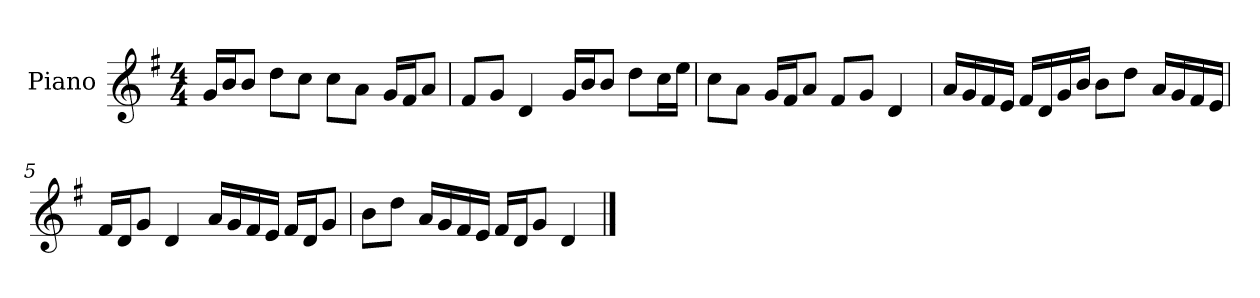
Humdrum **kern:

**kern
*part1
*staff1
*I"Piano
*I'P-no
*clefG2
*k[f#]
*M4/4
*MM90
=1
16g/LL
16b/J
8b/J
8dd\L
8cc\J
8cc\L
8a\J
16g/LL
16f#/J
8a/J
=2
8f#/L
8g/J
4d/
16g/LL
16b/J
8b/J
8dd\L
16cc\L
16ee\JJ
=3
8cc\L
8a\J
16g/LL
16f#/J
8a/J
8f#/L
8g/J
4d/
=4
16a/LL
16g/
16f#/
16e/JJ
16f#/LL
16d/
16g/
16b/JJ
8b\L
8dd\J
16a/LL
16g/
16f#/
16e/JJ
!!LO:LB:g=z
=5
16f#/LL
16d/J
8g/J
4d/
16a/LL
16g/
16f#/
16e/JJ
16f#/LL
16d/J
8g/J
=6
8b\L
8dd\J
16a/LL
16g/
16f#/
16e/JJ
16f#/LL
16d/J
8g/J
4d/
==
*-
